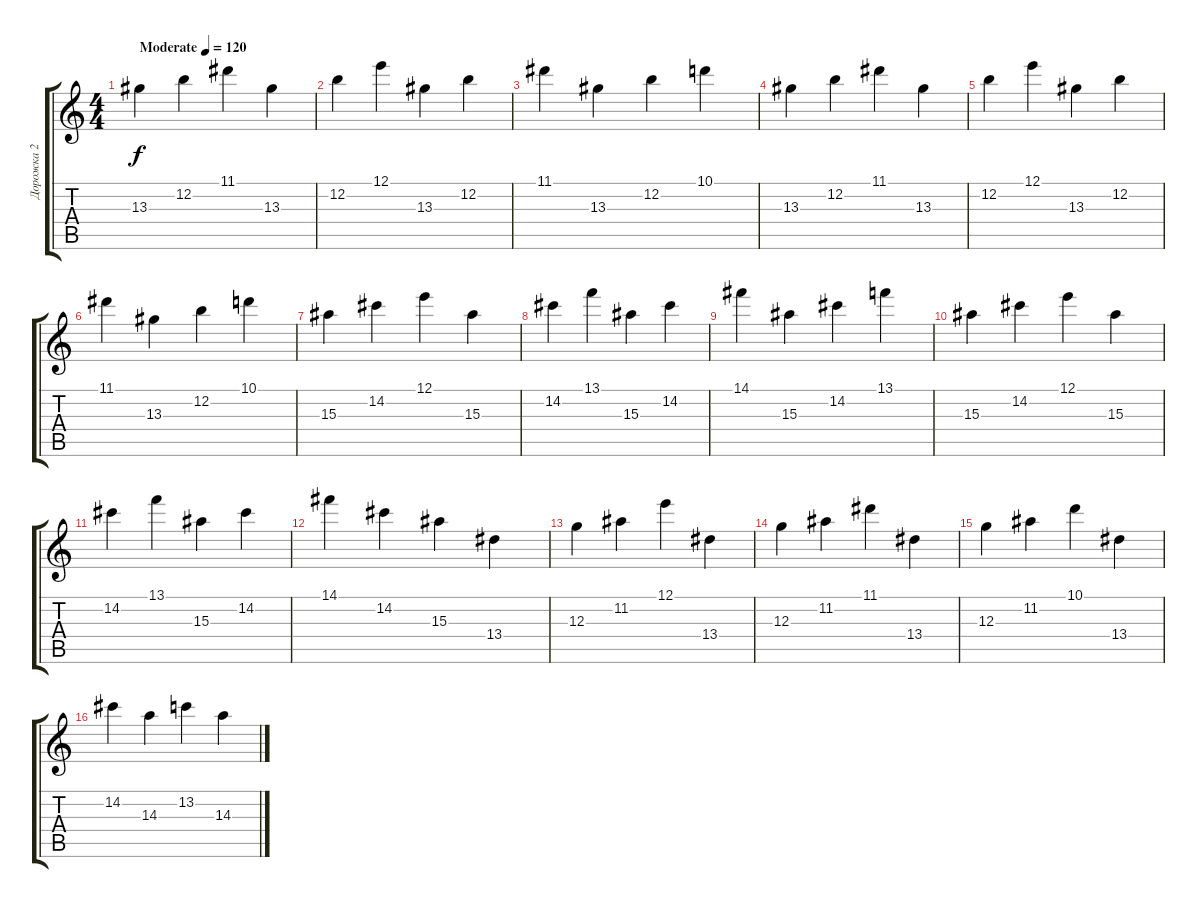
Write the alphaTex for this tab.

\track ("Дорожка 2" "Дорожка 2") {instrument acousticguitarsteel}
\staff {score tabs}
\tuning (E4 B3 G3 D3 A2 E2) {hide}
\ts (4 4)
\tempo (120 "Moderate")
\clef g2
\ks c
13.3.4{dy f instrument acousticguitarsteel} 12.2.4 11.1.4 13.3.4 |
12.2.4 12.1.4 13.3.4 12.2.4 |
11.1.4 13.3.4 12.2.4 10.1.4 |
13.3.4 12.2.4 11.1.4 13.3.4 |
12.2.4 12.1.4 13.3.4 12.2.4 |
11.1.4 13.3.4 12.2.4 10.1.4 |
15.3.4 14.2.4 12.1.4 15.3.4 |
14.2.4 13.1.4 15.3.4 14.2.4 |
14.1.4 15.3.4 14.2.4 13.1.4 |
15.3.4 14.2.4 12.1.4 15.3.4 |
14.2.4 13.1.4 15.3.4 14.2.4 |
14.1.4 14.2.4 15.3.4 13.4.4 |
12.3.4 11.2.4 12.1.4 13.4.4 |
12.3.4 11.2.4 11.1.4 13.4.4 |
12.3.4 11.2.4 10.1.4 13.4.4 |
14.2.4 14.3.4 13.2.4 14.3.4
